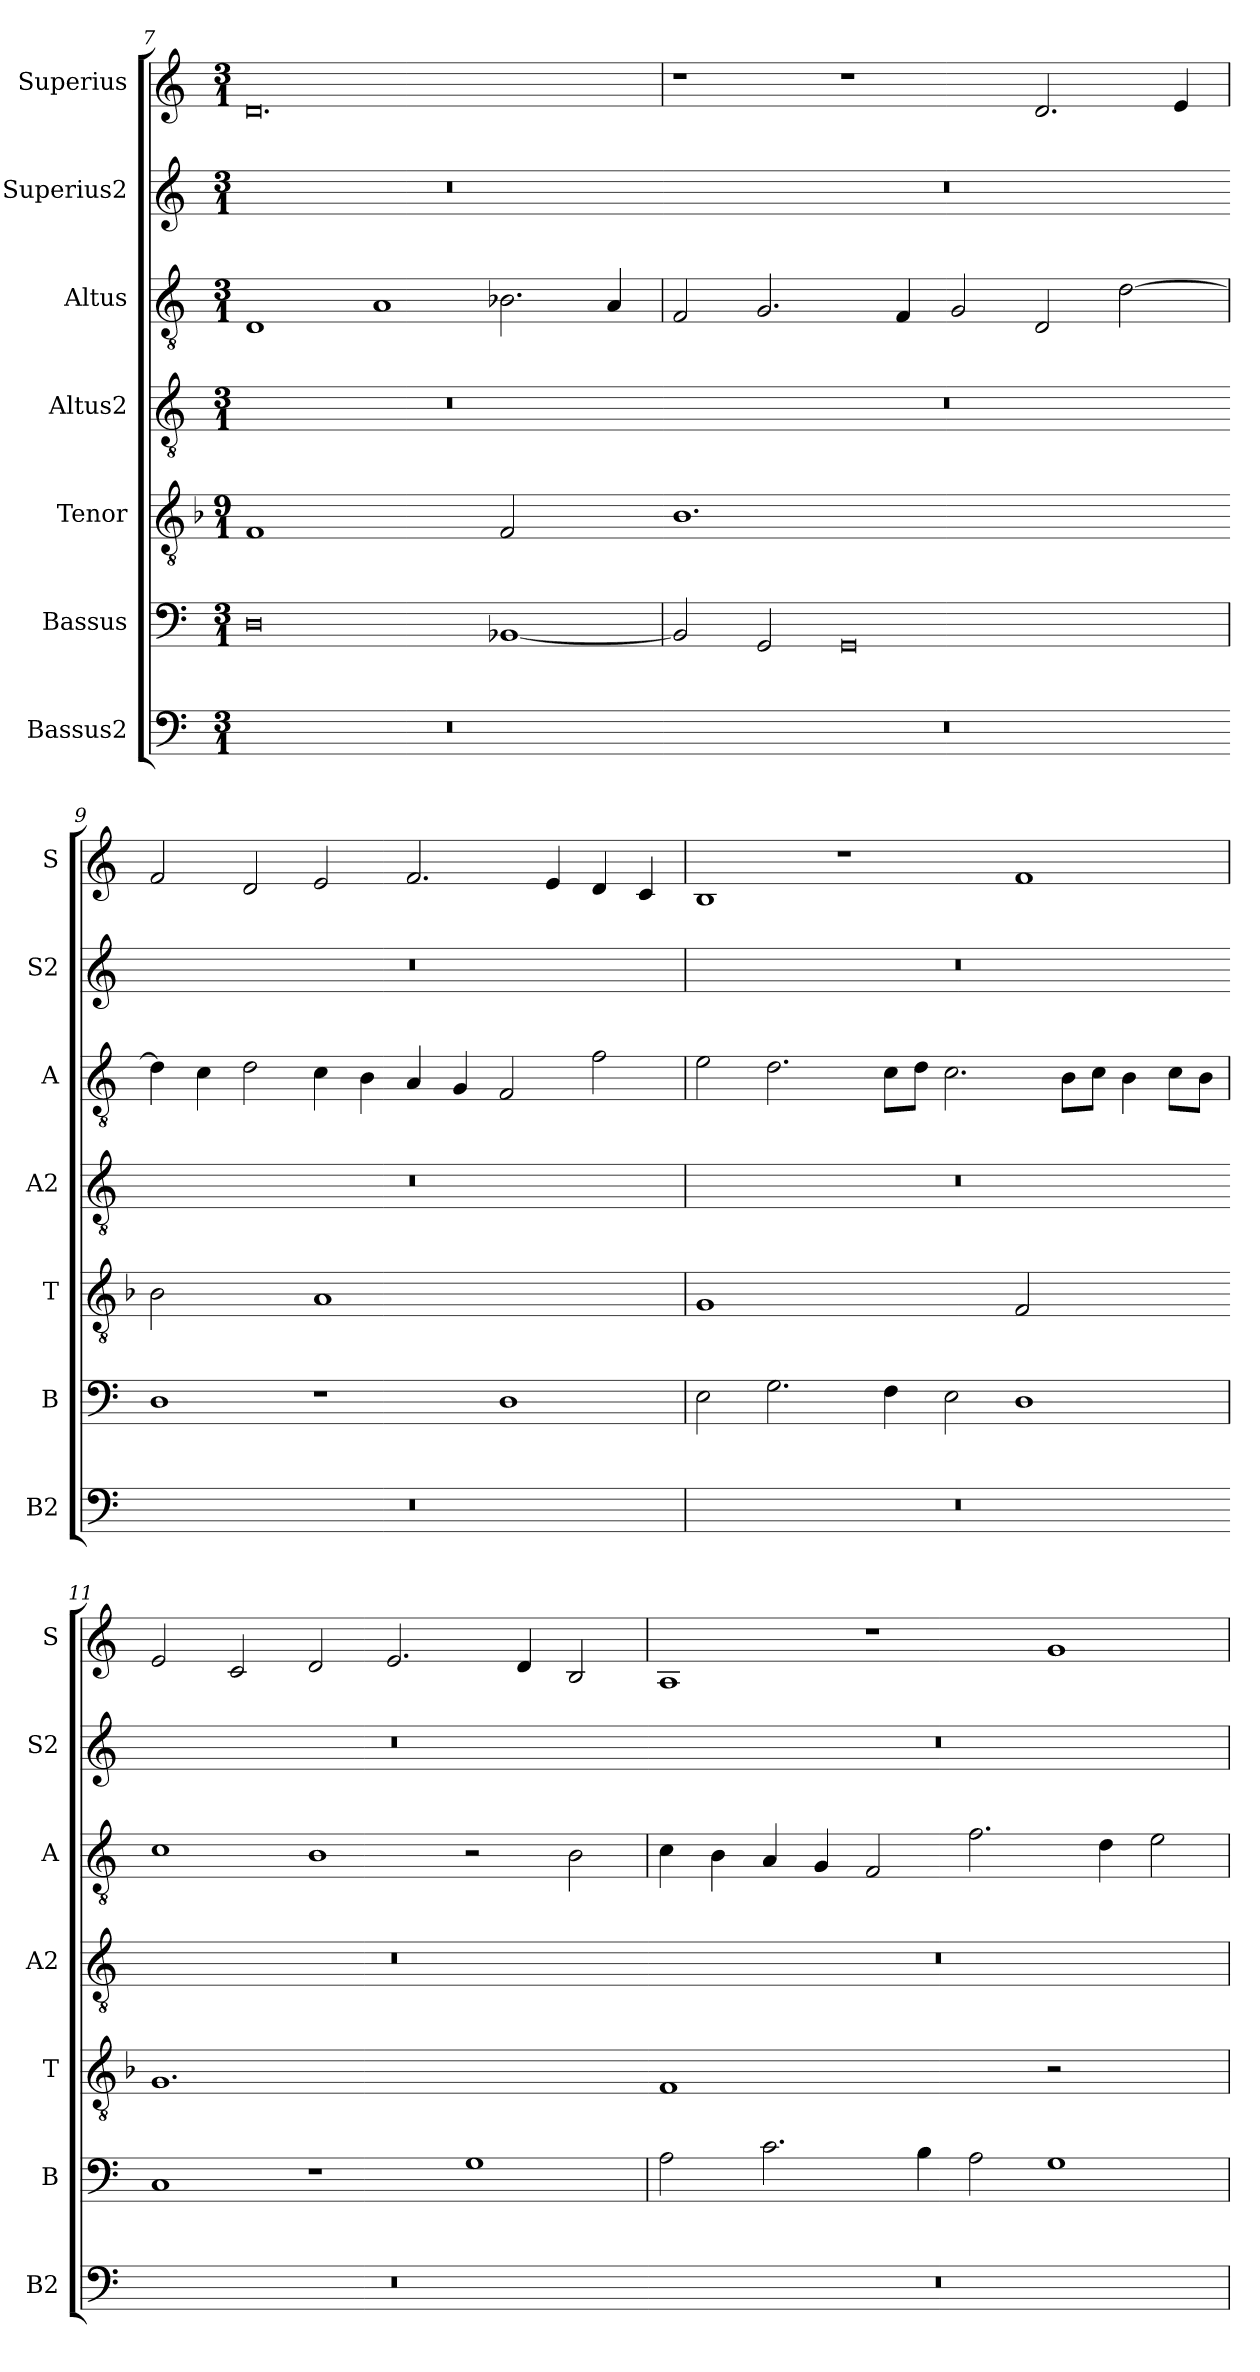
**kern	**kern	**kern	**kern	**kern	**kern	**kern
*part7	*part6	*part5	*part4	*part3	*part2	*part1
*staff7	*staff6	*staff5	*staff4	*staff3	*staff2	*staff1
*I"Bassus2	*I"Bassus	*I"Tenor	*I"Altus2	*I"Altus	*I"Superius2	*I"Superius
*I'B2	*I'B	*I'T	*I'A2	*I'A	*I'S2	*I'S
*clefF4	*clefF4	*clefGv2	*clefGv2	*clefGv2	*clefG2	*clefG2
*k[]	*k[]	*k[b-]	*k[]	*k[]	*k[]	*k[]
*M3/1	*M3/1	*M9/1	*M3/1	*M3/1	*M3/1	*M3/1
=7	=7	=7	=7	=7	=7	=7
!	!	!LO:N:vis=1	!	!	!	!
0.r	0D	0F	0.r	1D	0.r	0.d
.	.	.	.	1A	.	.
!	!	!LO:N:vis=2	!	!	!	!
.	[1BB-X	1F	.	2.B-X\	.	.
.	.	.	.	4A/	.	.
=8	=8	=8-	=8	=8	=8	=8
!	!	!LO:N:vis=1.	!	!	!	!
0.r	2BB-/]	0.B-	0.r	2F/	0.r	1r
.	2GG/	.	.	2.G/	.	.
.	0GG	.	.	.	.	1r
.	.	.	.	4F/	.	.
.	.	.	.	2G/	.	.
.	.	.	.	2D/	.	2.d/
.	.	.	.	[2d\	.	.
.	.	.	.	.	.	4e/
=9	=9	=9-	=9	=9	=9	=9
!	!	!LO:N:vis=2	!	!	!	!
0.r	1D	1B-	0.r	4d\]	0.r	2f/
.	.	.	.	4c\	.	.
.	.	.	.	2d\	.	2d/
!	!	!LO:N:vis=1	!	!	!	!
.	1r	0A	.	4c\	.	2e/
.	.	.	.	4B\	.	.
.	.	.	.	4A/	.	2.f/
.	.	.	.	4G/	.	.
.	1D	.	.	2F/	.	.
.	.	.	.	.	.	4e/
.	.	.	.	2f\	.	4d/
.	.	.	.	.	.	4c/
=10	=10	=10	=10	=10	=10	=10
!	!	!LO:N:vis=1	!	!	!	!
0.r	2E\	0G	0.r	2e\	0.r	1B
.	2.G\	.	.	2.d\	.	.
.	.	.	.	.	.	1r
.	4F\	.	.	8c\L	.	.
.	.	.	.	8d\J	.	.
.	2E\	.	.	2.c\	.	.
!	!	!LO:N:vis=2	!	!	!	!
.	1D	1F	.	.	.	1f
.	.	.	.	8B\L	.	.
.	.	.	.	8c\J	.	.
.	.	.	.	4B\	.	.
.	.	.	.	8c\L	.	.
.	.	.	.	8B\J	.	.
=11	=11	=11-	=11	=11	=11	=11
!	!	!LO:N:vis=1.	!	!	!	!
0.r	1C	0.G	0.r	1c	0.r	2e/
.	.	.	.	.	.	2c/
.	1r	.	.	1B	.	2d/
.	.	.	.	.	.	2.e/
.	1G	.	.	2r	.	.
.	.	.	.	.	.	4d/
.	.	.	.	2B\	.	2B/
=12	=12	=12-	=12	=12	=12	=12
!	!	!LO:N:vis=1	!	!	!	!
0.r	2A\	0F	0.r	4c\	0.r	1A
.	.	.	.	4B\	.	.
.	2.c\	.	.	4A/	.	.
.	.	.	.	4G/	.	.
.	.	.	.	2F/	.	1r
.	4B\	.	.	.	.	.
.	2A\	.	.	2.f\	.	.
!	!	!LO:N:vis=2	!	!	!	!
.	1G	1r	.	.	.	1g
.	.	.	.	4d\	.	.
.	.	.	.	2e\	.	.
=	=	=	=	=	=	=
*-	*-	*-	*-	*-	*-	*-
